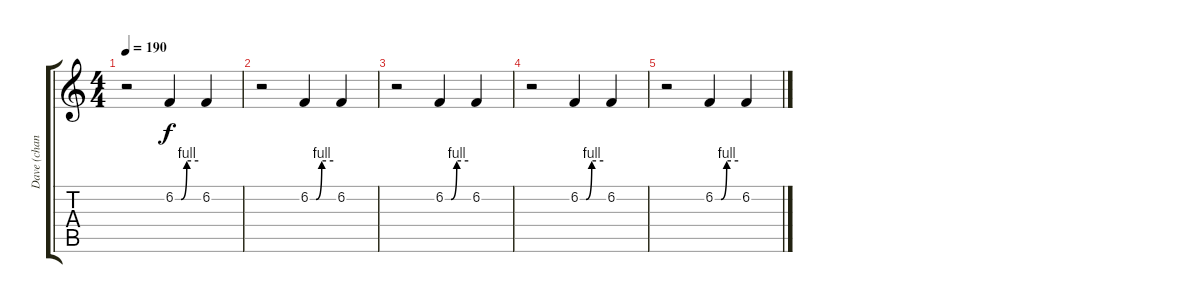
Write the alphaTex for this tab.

\track ("Dave (chant/back vocal)" "Dave (chan") {instrument tenorsax}
\staff {score tabs}
\tuning (E4 B3 G3 D3 A2 E2) {hide}
\ts (4 4)
\tempo 190
\clef g2
\ks c
r.2{dy f} 6.2{be (custom 0 0 15 0 30 4 60 4)}.4 6.2.4 |
r.2 6.2{be (custom 0 0 15 0 30 4 60 4)}.4 6.2.4 |
r.2 6.2{be (custom 0 0 15 0 30 4 60 4)}.4 6.2.4 |
r.2 6.2{be (custom 0 0 15 0 30 4 60 4)}.4 6.2.4 |
r.2 6.2{be (custom 0 0 15 0 30 4 60 4)}.4 6.2.4
